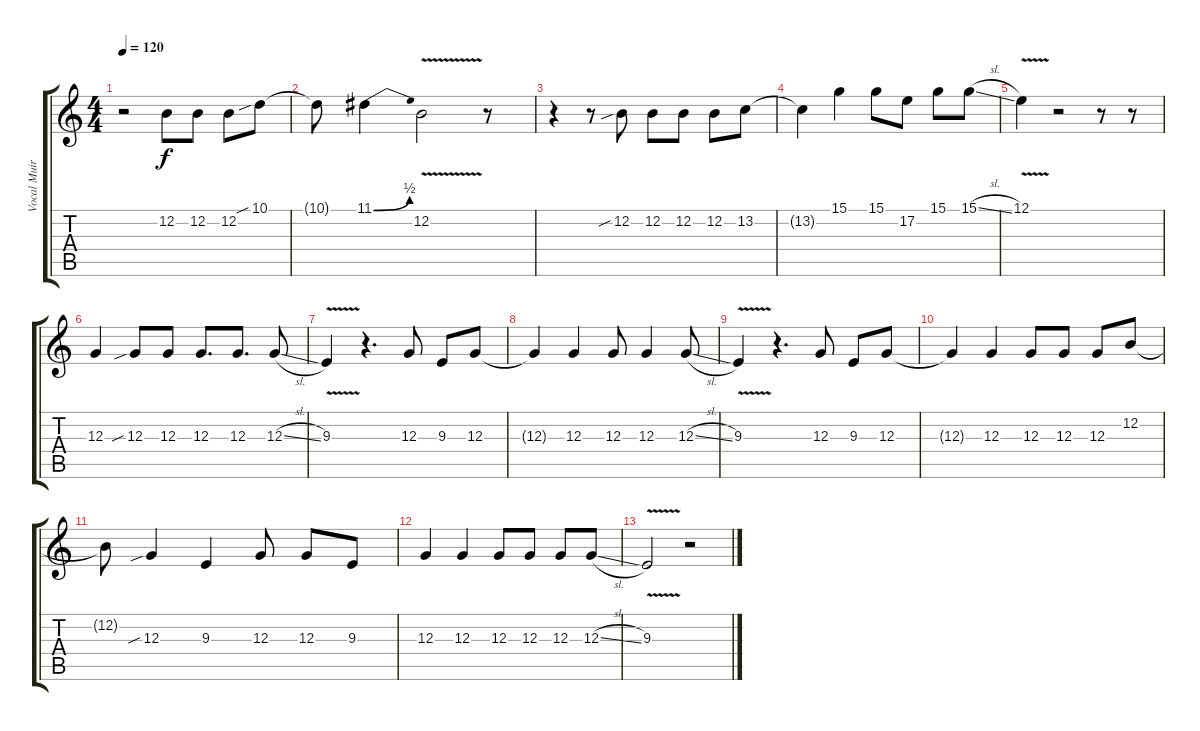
\track ("Vocal Muir high" "Vocal Muir") {instrument lead1square}
\staff {score tabs}
\tuning (E4 B3 G3 D3 A2 E2) {hide}
\ts (4 4)
\tempo 120
\clef g2
\ks c
r.2{dy f} 12.2.8 12.2.8 12.2.8 10.1{sib}.8 |
10.1{t}.8 11.1{be (bend 0 0 60 2)}.4 12.2{v}.2 r.8 |
r.4 r.8 12.2{sib}.8 12.2.8 12.2.8 12.2.8 13.2.8 |
13.2{t}.4 15.1.4 15.1.8 17.2.8 15.1.8 15.1{sl}.8 |
12.1{v}.4 r.2 r.8 r.8 |
12.3.4 12.3{sib}.8 12.3.8 12.3.8{d} 12.3.8{d} 12.3{sl}.8 |
9.3{v}.4 r.4{d} 12.3.8 9.3.8 12.3.8 |
12.3{t}.4 12.3.4 12.3.8 12.3.4 12.3{sl}.8 |
9.3{v}.4 r.4{d} 12.3.8 9.3.8 12.3.8 |
12.3{t}.4 12.3.4 12.3.8 12.3.8 12.3.8 12.2.8 |
12.2{t}.8 12.3{sib}.4 9.3.4 12.3.8 12.3.8 9.3.8 |
12.3.4 12.3.4 12.3.8 12.3.8 12.3.8 12.3{sl}.8 |
9.3{v}.2{volume 13} r.2
